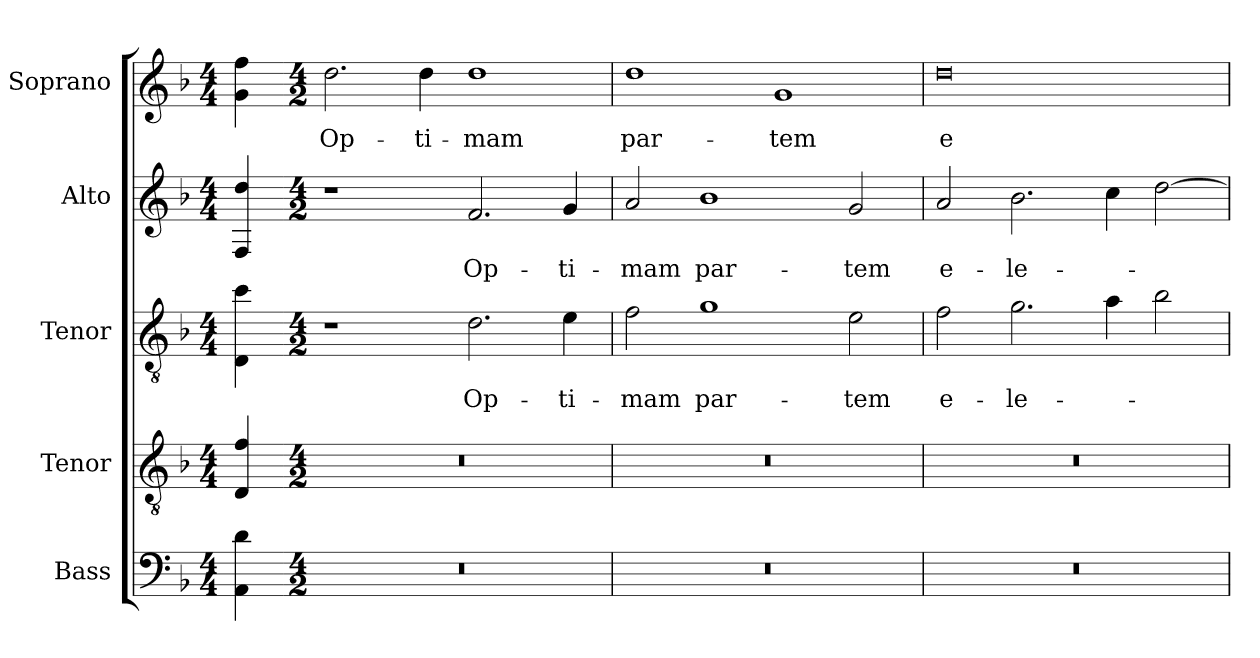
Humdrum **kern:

**kern	**kern	**kern	**text	**kern	**text	**kern	**text
*part5	*part4	*part3	*part3	*part2	*part2	*part1	*part1
*staff5	*staff4	*staff3	*staff3	*staff2	*staff2	*staff1	*staff1
*I"Bass	*I"Tenor	*I"Tenor	*	*I"Alto	*	*I"Soprano	*
*I'B.	*I'T.	*I'T.	*	*I'A.	*	*I'S.	*
!!LO:PB:g=z
*clefF4	*clefGv2	*clefGv2	*	*clefG2	*	*clefG2	*
*	*ITrd7c12	*ITrd7c12	*	*	*	*	*
*k[b-]	*k[b-]	*k[b-]	*	*k[b-]	*	*k[b-]	*
*F:	*F:	*F:	*	*F:	*	*F:	*
*M4/4	*M4/4	*M4/4	*	*M4/4	*	*M4/4	*
=1	=1	=1	=1	=1	=1	=1	=1
4AAi\ 4di	4DDi/ 4Fi	4DDi\ 4ci	.	4Fi/ 4ddi	.	4gi\ 4ffi	.
=2-	=2-	=2-	=2-	=2-	=2-	=2-	=2-
*M4/2	*M4/2	*M4/2	*	*M4/2	*	*M4/2	*
!LO:N:vis=1	!LO:N:vis=1	!	!	!	!	!	!
!	!	!	!	!	!	!	!LO:LY:b:color=#000000
0r	0r	1r	.	1r	.	2.ddi\	Op-
!	!	!	!	!	!	!	!LO:LY:b:color=#000000
.	.	.	.	.	.	4ddi\	-ti-
!	!	!	!LO:LY:b:color=#000000	!	!	!	!
!	!	!	!	!	!LO:LY:b:color=#000000	!	!
!	!	!	!	!	!	!	!LO:LY:b:color=#000000
.	.	2.Di\	Op-	2.fi/	Op-	1ddi	-mam
!	!	!	!LO:LY:b:color=#000000	!	!	!	!
!	!	!	!	!	!LO:LY:b:color=#000000	!	!
.	.	4Ei\	-ti-	4gi/	-ti-	.	.
=3	=3	=3	=3	=3	=3	=3	=3
!LO:N:vis=1	!LO:N:vis=1	!	!	!	!	!	!
!	!	!	!LO:LY:b:color=#000000	!	!	!	!
!	!	!	!	!	!LO:LY:b:color=#000000	!	!
!	!	!	!	!	!	!	!LO:LY:b:color=#000000
0r	0r	2Fi\	-mam	2ai/	-mam	1ddi	par-
!	!	!	!LO:LY:b:color=#000000	!	!	!	!
!	!	!	!	!	!LO:LY:b:color=#000000	!	!
.	.	1Gi	par-	1b-i	par-	.	.
!	!	!	!	!	!	!	!LO:LY:b:color=#000000
.	.	.	.	.	.	1gi	-tem
!	!	!	!LO:LY:b:color=#000000	!	!	!	!
!	!	!	!	!	!LO:LY:b:color=#000000	!	!
.	.	2Ei\	-tem	2gi/	-tem	.	.
=4	=4	=4	=4	=4	=4	=4	=4
!LO:N:vis=1	!LO:N:vis=1	!	!	!	!	!	!
!	!	!	!LO:LY:b:color=#000000	!	!	!	!
!	!	!	!	!	!LO:LY:b:color=#000000	!	!
!	!	!	!	!	!	!	!LO:LY:b:color=#000000
0r	0r	2Fi\	e-	2ai/	e-	0ddi	e-
!	!	!	!LO:LY:b:color=#000000	!	!	!	!
!	!	!	!	!	!LO:LY:b:color=#000000	!	!
.	.	2.Gi\	-le-	2.b-i\	-le-	.	.
.	.	4Ai\	.	4cci\	.	.	.
.	.	2B-i\	.	[2ddi\	.	.	.
=	=	=	=	=	=	=	=
*-	*-	*-	*-	*-	*-	*-	*-
